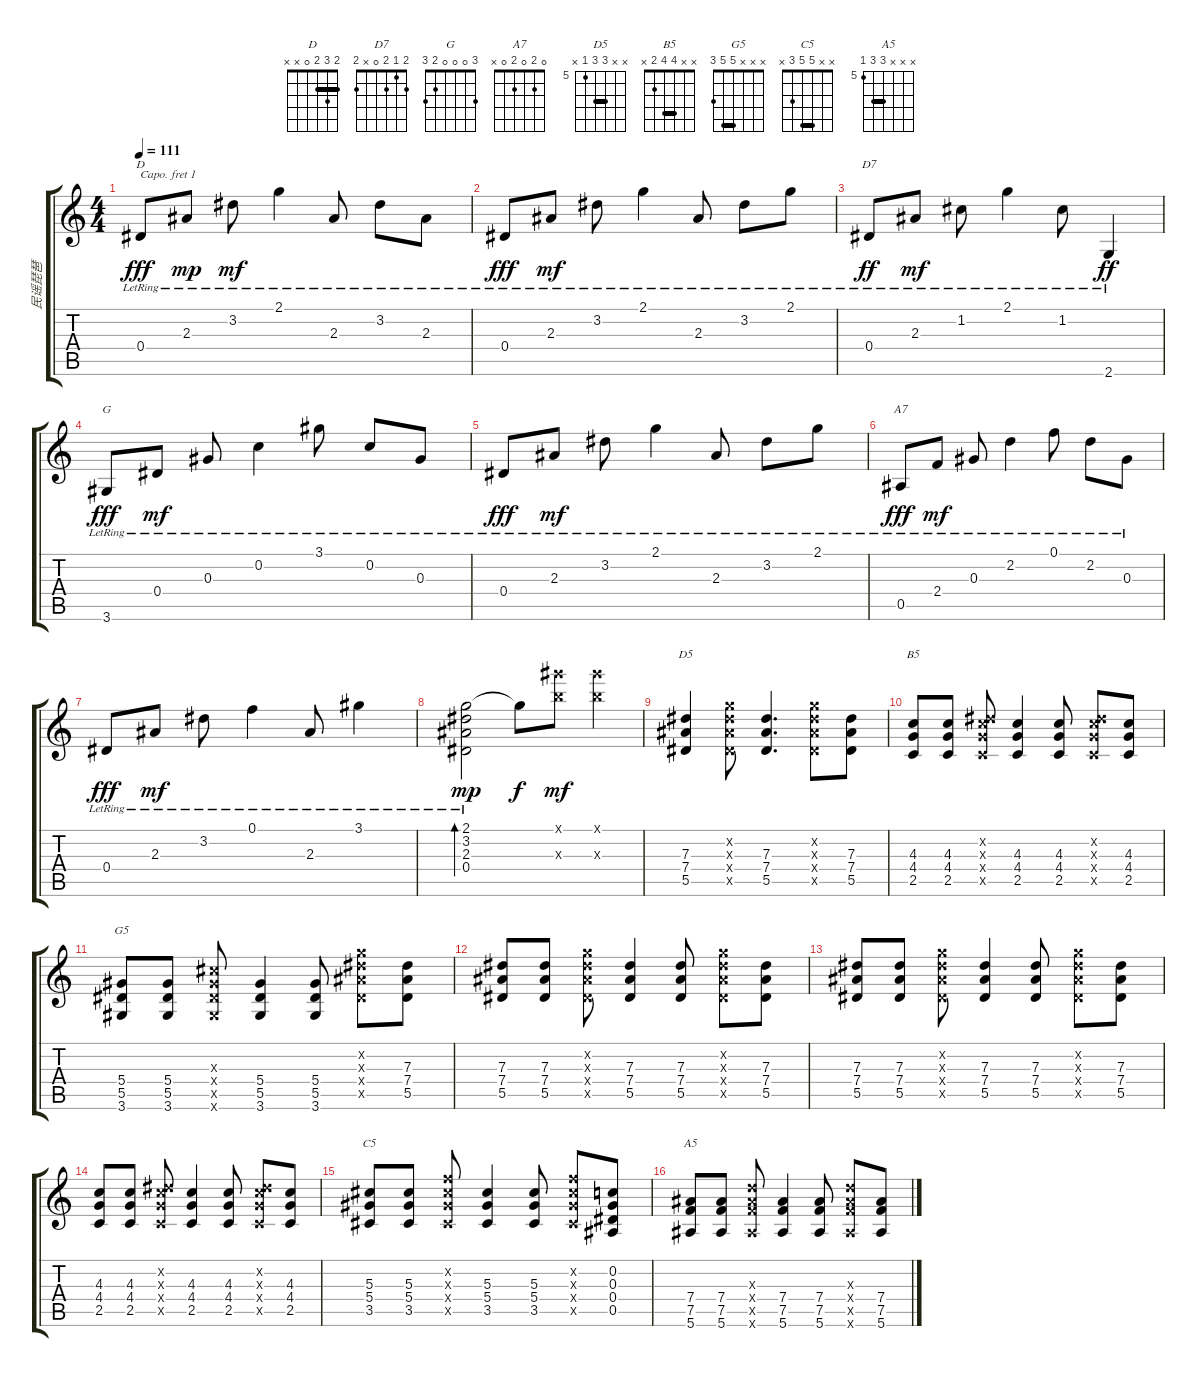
\track ("民谣琵琶" "民谣琵琶") {instrument acousticguitarsteel}
\staff {score tabs}
\capo 1
\tuning (E4 B3 G3 D3 A2 E2) {hide}
\chord ("D" 2 3 2 0 x x) {barre 2}
\chord ("D7" 2 1 2 0 x 2)
\chord ("G" 3 0 0 0 2 3)
\chord ("A7" 0 2 0 2 0 x)
\chord ("D5" x x 7 7 5 x) {firstfret 5 barre 7}
\chord ("B5" x x 4 4 2 x) {barre 4}
\chord ("G5" x x x 5 5 3) {barre 5}
\chord ("C5" x x 5 5 3 x) {barre 5}
\chord ("A5" x x x 7 7 5) {firstfret 5 barre 7}
\ts (4 4)
\tempo 111
\clef g2
\ks c
0.4{lr}.8{ch "D" dy fff} 2.3{lr}.8{dy mp} 3.2{lr}.8{dy mf} 2.1{lr}.4 2.3{lr}.8 3.2{lr}.8 2.3{lr}.8 |
0.4{lr}.8{dy fff} 2.3{lr}.8{dy mf} 3.2{lr}.8 2.1{lr}.4 2.3{lr}.8 3.2{lr}.8 2.1{lr}.8 |
0.4{lr}.8{ch "D7" dy ff} 2.3{lr}.8{dy mf} 1.2{lr}.8 2.1{lr}.4 1.2{lr}.8 2.6{lr}.4{dy ff} |
3.6{lr}.8{ch "G" dy fff} 0.4{lr}.8{dy mf} 0.3{lr}.8 0.2{lr}.4 3.1{lr}.8 0.2{lr}.8 0.3{lr}.8 |
0.4{lr}.8{dy fff} 2.3{lr}.8{dy mf} 3.2{lr}.8 2.1{lr}.4 2.3{lr}.8 3.2{lr}.8 2.1{lr}.8 |
0.5{lr}.8{ch "A7" dy fff} 2.4{lr}.8{dy mf} 0.3{lr}.8 2.2{lr}.4 0.1{lr}.8 2.2{lr}.8 0.3{lr}.8 |
0.4{lr}.8{dy fff} 2.3{lr}.8{dy mf} 3.2{lr}.8 0.1{lr}.4 2.3{lr}.8 3.1{lr}.4 |
(2.1{lr} 3.2{lr} 2.3{lr} 0.4{lr}).2{bd 30 dy mp} 2.1{t}.8{dy f} (15.1{x} 15.3{x}).8{dy mf instrument taikodrum} (15.1{x} 15.3{x}).4 |
(7.3 7.4 5.5).4{ch "D5" instrument acousticguitarsteel} (7.2{x} 7.3{x} 7.4{x} 5.5{x}).8 (7.3 7.4 5.5).4{d} (7.2{x} 7.3{x} 7.4{x} 5.5{x}).8 (7.3 7.4 5.5).8 |
(4.3 4.4 2.5).8{ch "B5"} (4.3 4.4 2.5).8 (3.2{x} 4.3{x} 4.4{x} 2.5{x}).8 (4.3 4.4 2.5).4 (4.3 4.4 2.5).8 (3.2{x} 4.3{x} 4.4{x} 2.5{x}).8 (4.3 4.4 2.5).8 |
(5.4 5.5 3.6).8{ch "G5"} (5.4 5.5 3.6).8 (5.3{x} 5.4{x} 5.5{x} 3.6{x}).8 (5.4 5.5 3.6).4 (5.4 5.5 3.6).8 (7.2{x} 7.3{x} 7.4{x} 5.5{x}).8 (7.3 7.4 5.5).8 |
(7.3 7.4 5.5).8 (7.3 7.4 5.5).8 (7.2{x} 7.3{x} 7.4{x} 5.5{x}).8 (7.3 7.4 5.5).4 (7.3 7.4 5.5).8 (7.2{x} 7.3{x} 7.4{x} 5.5{x}).8 (7.3 7.4 5.5).8 |
(7.3 7.4 5.5).8 (7.3 7.4 5.5).8 (7.2{x} 7.3{x} 7.4{x} 5.5{x}).8 (7.3 7.4 5.5).4 (7.3 7.4 5.5).8 (7.2{x} 7.3{x} 7.4{x} 5.5{x}).8 (7.3 7.4 5.5).8 |
(4.3 4.4 2.5).8 (4.3 4.4 2.5).8 (3.2{x} 4.3{x} 4.4{x} 2.5{x}).8 (4.3 4.4 2.5).4 (4.3 4.4 2.5).8 (3.2{x} 4.3{x} 4.4{x} 2.5{x}).8 (4.3 4.4 2.5).8 |
(5.3 5.4 3.5).8{ch "C5"} (5.3 5.4 3.5).8 (5.2{x} 5.3{x} 5.4{x} 3.5{x}).8 (5.3 5.4 3.5).4 (5.3 5.4 3.5).8 (5.2{x} 5.3{x} 5.4{x} 3.5{x}).8 (0.2 0.3 0.4 0.5).8 |
(7.4 7.5 5.6).8{ch "A5"} (7.4 7.5 5.6).8 (6.3{x} 7.4{x} 7.5{x} 5.6{x}).8 (7.4 7.5 5.6).4 (7.4 7.5 5.6).8 (6.3{x} 7.4{x} 7.5{x} 5.6{x}).8 (7.4 7.5 5.6).8
